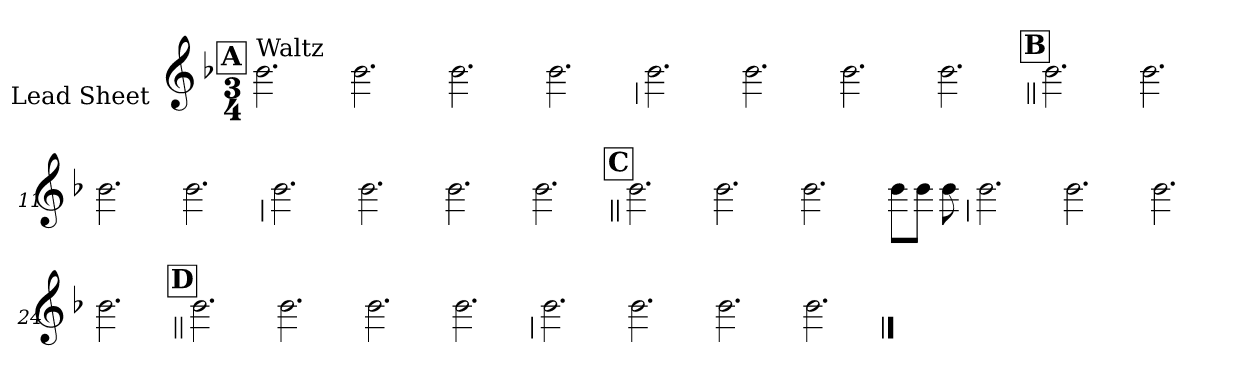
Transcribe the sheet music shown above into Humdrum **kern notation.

**kern
*part1
*staff1
*I"Lead Sheet
*stria0
*clefG2
*k[b-]
*F:
*M3/4
!!LO:REH:place=s1:a:t=A
=1||
!LO:TX:a:t=Waltz
2.b-
=2-
2.b-
=3-
2.b-
=4-
2.b-
!!LO:LB:g=z
=5
2.b-
=6-
2.b-
=7-
2.b-
=8-
2.b-
!!LO:LB:g=z
!!LO:REH:place=s1:a:t=B
=9||
2.b-
=10-
2.b-
=11-
2.b-
=12-
2.b-
!!LO:LB:g=z
=13
2.b-
=14-
2.b-
=15-
2.b-
=16-
2.b-
!!LO:LB:g=z
!!LO:REH:place=s1:a:t=C
=17||
2.b-
=18-
2.b-
=19-
2.b-
=20-
8b-\L
8b-\J
8b-
!!LO:LB:g=z
=21
2.b-
=22-
2.b-
=23-
2.b-
=24-
2.b-
!!LO:LB:g=z
!!LO:REH:place=s1:a:t=D
=25||
2.b-
=26-
2.b-
=27-
2.b-
=28-
2.b-
!!LO:LB:g=z
=29
2.b-
=30-
2.b-
=31-
2.b-
=32-
2.b-
==
*-
